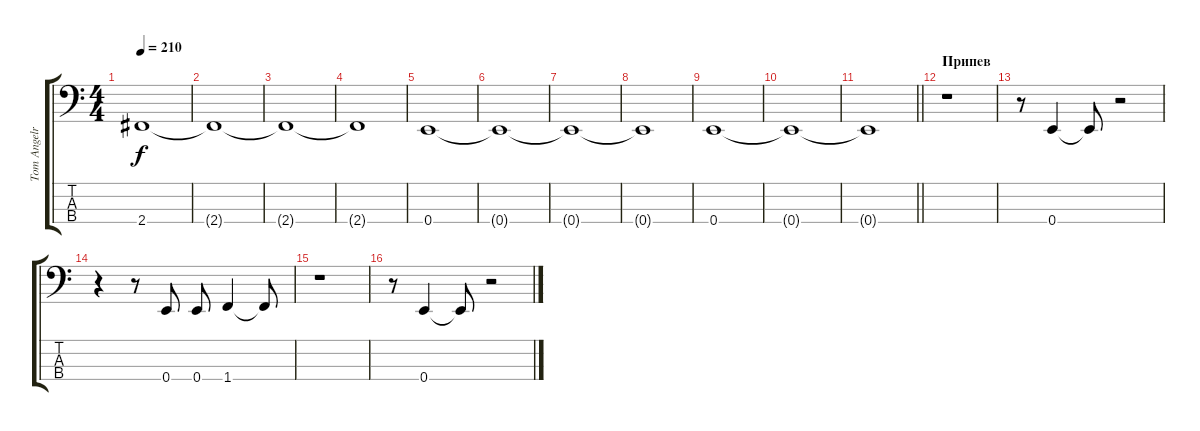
\track ("Tom Angelripper" "Tom Angelr") {instrument electricbasspick}
\staff {score tabs}
\tuning (G2 D2 A1 E1) {hide}
\ts (4 4)
\tempo 210
\clef f4
\ks c
2.4.1{dy f} |
2.4{t}.1 |
2.4{t}.1 |
2.4{t}.1 |
0.4.1 |
0.4{t}.1 |
0.4{t}.1 |
0.4{t}.1 |
0.4.1 |
0.4{t}.1 |
\barLineRight lightlight
0.4{t}.1 |
\section ("" "Припев")
r.1 |
r.8 0.4.4 0.4{t}.8 r.2 |
r.4 r.8 0.4.8 0.4.8 1.4.4 1.4{t}.8 |
r.1 |
r.8 0.4.4 0.4{t}.8 r.2
